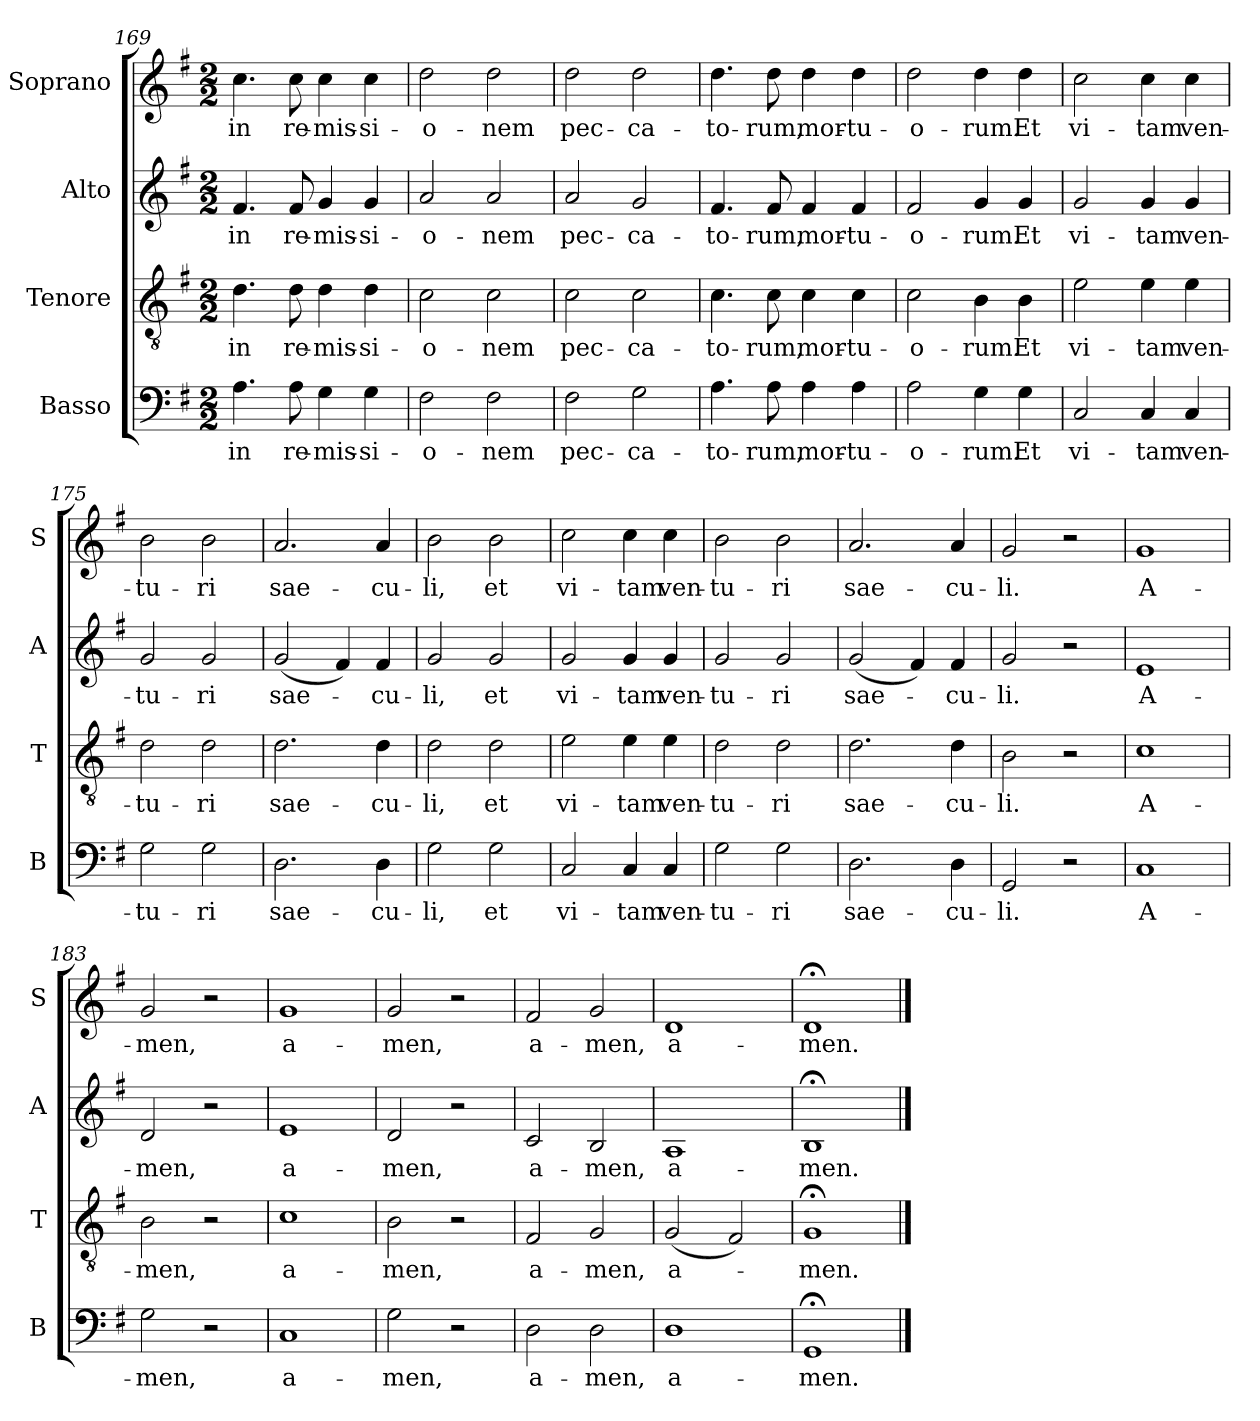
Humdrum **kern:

**kern	**text	**kern	**text	**kern	**text	**kern	**text
*part4	*part4	*part3	*part3	*part2	*part2	*part1	*part1
*staff4	*staff4	*staff3	*staff3	*staff2	*staff2	*staff1	*staff1
*I"Basso	*	*I"Tenore	*	*I"Alto	*	*I"Soprano	*
*I'B	*	*I'T	*	*I'A	*	*I'S	*
*clefF4	*	*clefGv2	*	*clefG2	*	*clefG2	*
*k[f#]	*	*k[f#]	*	*k[f#]	*	*k[f#]	*
*G:	*	*G:	*	*G:	*	*G:	*
*M2/2	*	*M2/2	*	*M2/2	*	*M2/2	*
=169	=169	=169	=169	=169	=169	=169	=169
!	!LO:LY:b	!	!LO:LY:b	!	!LO:LY:b	!	!LO:LY:b
4.A\	in	4.d\	in	4.f#/	in	4.cc\	in
!	!LO:LY:b	!	!LO:LY:b	!	!LO:LY:b	!	!LO:LY:b
8A\	re-	8d\	re-	8f#/	re-	8cc\	re-
!	!LO:LY:b	!	!LO:LY:b	!	!LO:LY:b	!	!LO:LY:b
4G\	-mis-	4d\	-mis-	4g/	-mis-	4cc\	-mis-
!	!LO:LY:b	!	!LO:LY:b	!	!LO:LY:b	!	!LO:LY:b
4G\	-si-	4d\	-si-	4g/	-si-	4cc\	-si-
=170	=170	=170	=170	=170	=170	=170	=170
!	!LO:LY:b	!	!LO:LY:b	!	!LO:LY:b	!	!LO:LY:b
2F#\	-o-	2c\	-o-	2a/	-o-	2dd\	-o-
!	!LO:LY:b	!	!LO:LY:b	!	!LO:LY:b	!	!LO:LY:b
2F#\	-nem	2c\	-nem	2a/	-nem	2dd\	-nem
=171	=171	=171	=171	=171	=171	=171	=171
!	!LO:LY:b	!	!LO:LY:b	!	!LO:LY:b	!	!LO:LY:b
2F#\	pec-	2c\	pec-	2a/	pec-	2dd\	pec-
!	!LO:LY:b	!	!LO:LY:b	!	!LO:LY:b	!	!LO:LY:b
2G\	-ca-	2c\	-ca-	2g/	-ca-	2dd\	-ca-
=172	=172	=172	=172	=172	=172	=172	=172
!	!LO:LY:b	!	!LO:LY:b	!	!LO:LY:b	!	!LO:LY:b
4.A\	-to-	4.c\	-to-	4.f#/	-to-	4.dd\	-to-
!	!LO:LY:b	!	!LO:LY:b	!	!LO:LY:b	!	!LO:LY:b
8A\	-rum,	8c\	-rum,	8f#/	-rum,	8dd\	-rum,
!	!LO:LY:b	!	!LO:LY:b	!	!LO:LY:b	!	!LO:LY:b
4A\	mor-	4c\	mor-	4f#/	mor-	4dd\	mor-
!	!LO:LY:b	!	!LO:LY:b	!	!LO:LY:b	!	!LO:LY:b
4A\	-tu-	4c\	-tu-	4f#/	-tu-	4dd\	-tu-
!!LO:LB:g=z
=173	=173	=173	=173	=173	=173	=173	=173
!	!LO:LY:b	!	!LO:LY:b	!	!LO:LY:b	!	!LO:LY:b
2A\	-o-	2c\	-o-	2f#/	-o-	2dd\	-o-
!	!LO:LY:b	!	!LO:LY:b	!	!LO:LY:b	!	!LO:LY:b
4G\	-rum.	4B\	-rum.	4g/	-rum.	4dd\	-rum.
!	!LO:LY:b	!	!LO:LY:b	!	!LO:LY:b	!	!LO:LY:b
4G\	Et	4B\	Et	4g/	Et	4dd\	Et
=174	=174	=174	=174	=174	=174	=174	=174
!	!LO:LY:b	!	!LO:LY:b	!	!LO:LY:b	!	!LO:LY:b
2C/	vi-	2e\	vi-	2g/	vi-	2cc\	vi-
!	!LO:LY:b	!	!LO:LY:b	!	!LO:LY:b	!	!LO:LY:b
4C/	-tam	4e\	-tam	4g/	-tam	4cc\	-tam
!	!LO:LY:b	!	!LO:LY:b	!	!LO:LY:b	!	!LO:LY:b
4C/	ven-	4e\	ven-	4g/	ven-	4cc\	ven-
=175	=175	=175	=175	=175	=175	=175	=175
!	!LO:LY:b	!	!LO:LY:b	!	!LO:LY:b	!	!LO:LY:b
2G\	-tu-	2d\	-tu-	2g/	-tu-	2b\	-tu-
!	!LO:LY:b	!	!LO:LY:b	!	!LO:LY:b	!	!LO:LY:b
2G\	-ri	2d\	-ri	2g/	-ri	2b\	-ri
=176	=176	=176	=176	=176	=176	=176	=176
!	!LO:LY:b	!	!LO:LY:b	!	!LO:LY:b	!	!LO:LY:b
2.D\	sae-	2.d\	sae-	(<2g/	sae-	2.a/	sae-
.	.	.	.	4f#/)	.	.	.
!	!LO:LY:b	!	!LO:LY:b	!	!LO:LY:b	!	!LO:LY:b
4D\	-cu-	4d\	-cu-	4f#/	-cu-	4a/	-cu-
=177	=177	=177	=177	=177	=177	=177	=177
!	!LO:LY:b	!	!LO:LY:b	!	!LO:LY:b	!	!LO:LY:b
2G\	-li,	2d\	-li,	2g/	-li,	2b\	-li,
!	!LO:LY:b	!	!LO:LY:b	!	!LO:LY:b	!	!LO:LY:b
2G\	et	2d\	et	2g/	et	2b\	et
=178	=178	=178	=178	=178	=178	=178	=178
!	!LO:LY:b	!	!LO:LY:b	!	!LO:LY:b	!	!LO:LY:b
2C/	vi-	2e\	vi-	2g/	vi-	2cc\	vi-
!	!LO:LY:b	!	!LO:LY:b	!	!LO:LY:b	!	!LO:LY:b
4C/	-tam	4e\	-tam	4g/	-tam	4cc\	-tam
!	!LO:LY:b	!	!LO:LY:b	!	!LO:LY:b	!	!LO:LY:b
4C/	ven-	4e\	ven-	4g/	ven-	4cc\	ven-
=179	=179	=179	=179	=179	=179	=179	=179
!	!LO:LY:b	!	!LO:LY:b	!	!LO:LY:b	!	!LO:LY:b
2G\	-tu-	2d\	-tu-	2g/	-tu-	2b\	-tu-
!	!LO:LY:b	!	!LO:LY:b	!	!LO:LY:b	!	!LO:LY:b
2G\	-ri	2d\	-ri	2g/	-ri	2b\	-ri
!!LO:PB:g=z
=180	=180	=180	=180	=180	=180	=180	=180
!	!LO:LY:b	!	!LO:LY:b	!	!LO:LY:b	!	!LO:LY:b
2.D\	sae-	2.d\	sae-	(<2g/	sae-	2.a/	sae-
.	.	.	.	4f#/)	.	.	.
!	!LO:LY:b	!	!LO:LY:b	!	!LO:LY:b	!	!LO:LY:b
4D\	-cu-	4d\	-cu-	4f#/	-cu-	4a/	-cu-
=181	=181	=181	=181	=181	=181	=181	=181
!	!LO:LY:b	!	!LO:LY:b	!	!LO:LY:b	!	!LO:LY:b
2GG/	-li.	2B\	-li.	2g/	-li.	2g/	-li.
2r	.	2r	.	2r	.	2r	.
=182	=182	=182	=182	=182	=182	=182	=182
!	!LO:LY:b	!	!LO:LY:b	!	!LO:LY:b	!	!LO:LY:b
1C	A-	1c	A-	1e	A-	1g	A-
=183	=183	=183	=183	=183	=183	=183	=183
!	!LO:LY:b	!	!LO:LY:b	!	!LO:LY:b	!	!LO:LY:b
2G\	-men,	2B\	-men,	2d/	-men,	2g/	-men,
2r	.	2r	.	2r	.	2r	.
=184	=184	=184	=184	=184	=184	=184	=184
!	!LO:LY:b	!	!LO:LY:b	!	!LO:LY:b	!	!LO:LY:b
1C	a-	1c	a-	1e	a-	1g	a-
=185	=185	=185	=185	=185	=185	=185	=185
!	!LO:LY:b	!	!LO:LY:b	!	!LO:LY:b	!	!LO:LY:b
2G\	-men,	2B\	-men,	2d/	-men,	2g/	-men,
2r	.	2r	.	2r	.	2r	.
=186	=186	=186	=186	=186	=186	=186	=186
!	!LO:LY:b	!	!LO:LY:b	!	!LO:LY:b	!	!LO:LY:b
2D\	a-	2F#/	a-	2c/	a-	2f#/	a-
!	!LO:LY:b	!	!LO:LY:b	!	!LO:LY:b	!	!LO:LY:b
2D\	-men,	2G/	-men,	2B/	-men,	2g/	-men,
=187	=187	=187	=187	=187	=187	=187	=187
!	!LO:LY:b	!	!LO:LY:b	!	!LO:LY:b	!	!LO:LY:b
1D	a-	(<2G/	a-	1A	a-	1d	a-
.	.	2F#/)	.	.	.	.	.
=188	=188	=188	=188	=188	=188	=188	=188
!	!LO:LY:b	!	!LO:LY:b	!	!LO:LY:b	!	!LO:LY:b
1GG;	-men.	1G;	-men.	1B;	-men.	1d;	-men.
==	==	==	==	==	==	==	==
*-	*-	*-	*-	*-	*-	*-	*-
